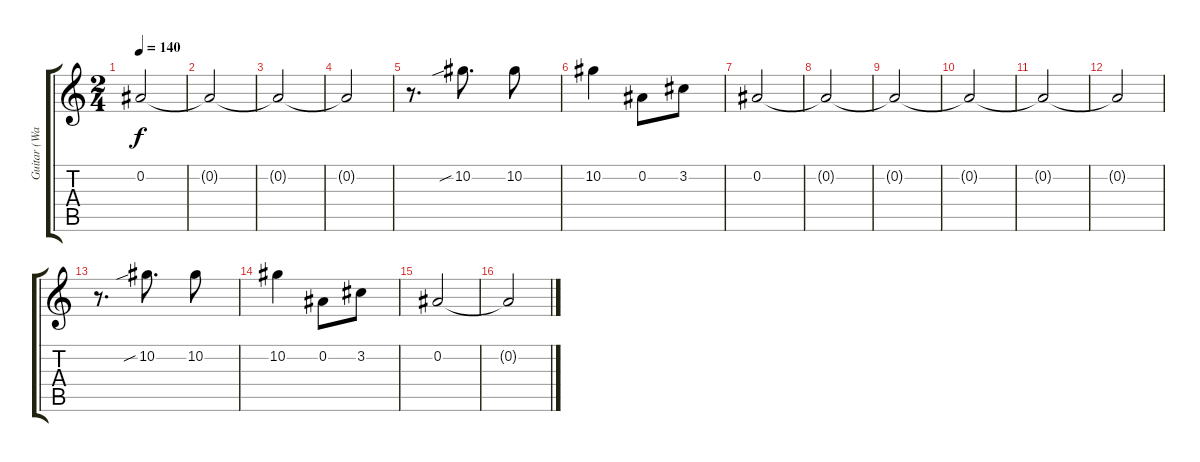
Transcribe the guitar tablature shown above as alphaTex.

\track ("Guitar (Wade McNeil)" "Guitar (Wa") {instrument distortionguitar}
\staff {score tabs}
\tuning (Eb4 Bb3 Gb3 Db3 Ab2 Eb2) {hide}
\ts (2 4)
\tempo 140
\clef g2
\ks c
0.2{t}.2{dy f} |
0.2{t}.2 |
0.2{t}.2 |
0.2{t}.2 |
r.8{d} 10.2{sib}.8{d} 10.2.8 |
10.2.4 0.2.8 3.2.8 |
0.2.2 |
0.2{t}.2 |
0.2{t}.2 |
0.2{t}.2 |
0.2{t}.2 |
0.2{t}.2 |
r.8{d} 10.2{sib}.8{d} 10.2.8 |
10.2.4 0.2.8 3.2.8 |
0.2.2 |
0.2{t}.2
